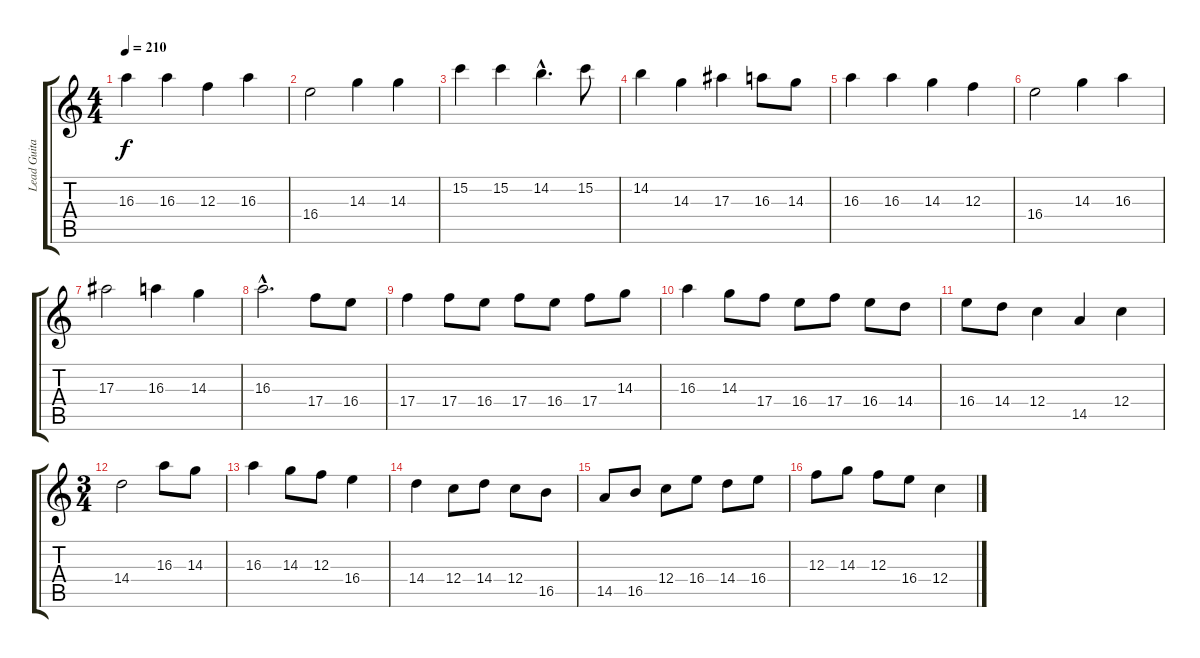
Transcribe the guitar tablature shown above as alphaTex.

\track ("Lead Guitar" "Lead Guita") {instrument overdrivenguitar}
\staff {score tabs}
\tuning (D4 A3 F3 C3 G2 D2) {hide}
\ts (4 4)
\tempo 210
\clef g2
\ks c
16.3.4{dy f} 16.3.4 12.3.4 16.3.4 |
16.4.2 14.3.4 14.3.4 |
15.2.4 15.2.4 14.2{hac}.4{d} 15.2.8 |
14.2.4 14.3.4 17.3.4 16.3.8 14.3.8 |
16.3.4 16.3.4 14.3.4 12.3.4 |
16.4.2 14.3.4 16.3.4 |
17.3.2 16.3.4 14.3.4 |
16.3{hac}.2{d} 17.4.8 16.4.8 |
17.4.4 17.4.8 16.4.8 17.4.8 16.4.8 17.4.8 14.3.8 |
16.3.4 14.3.8 17.4.8 16.4.8 17.4.8 16.4.8 14.4.8 |
16.4.8 14.4.8 12.4.4 14.5.4 12.4.4 |
\ts (3 4)
14.4.2{balance 8} 16.3.8 14.3.8 |
16.3.4 14.3.8 12.3.8 16.4.4 |
14.4.4 12.4.8 14.4.8 12.4.8 16.5.8 |
14.5.8 16.5.8 12.4.8 16.4.8 14.4.8 16.4.8 |
12.3.8 14.3.8 12.3.8 16.4.8 12.4.4
